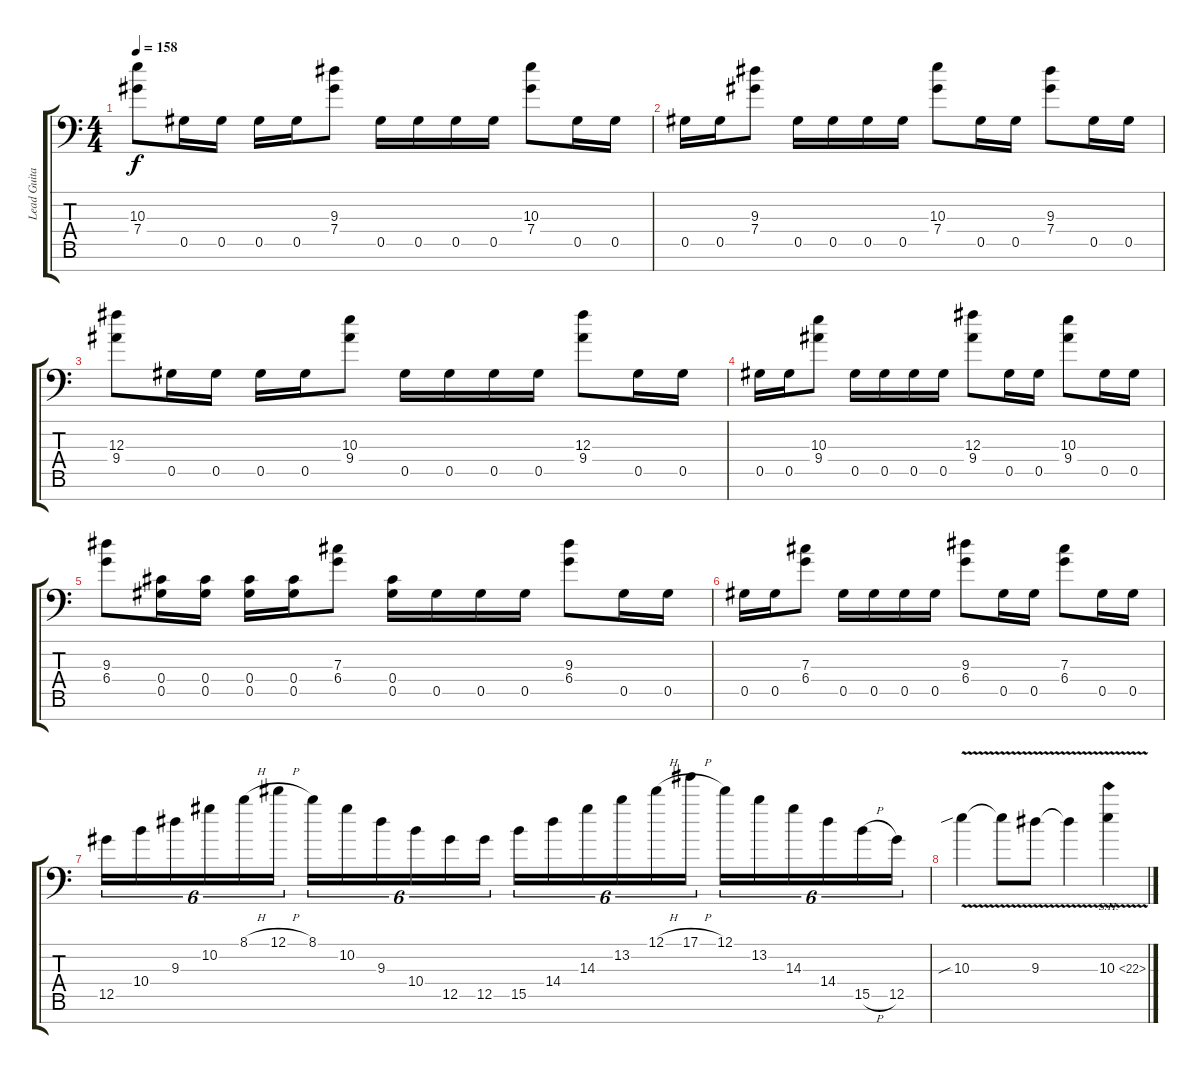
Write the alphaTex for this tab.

\track ("Lead Guitar" "Lead Guita") {instrument distortionguitar}
\staff {score tabs}
\tuning (Eb4 Bb3 Gb3 Db3 Ab2 Eb2 Bb1) {hide}
\ts (4 4)
\tempo 158
\clef f4
\ks c
(10.3 7.4).8{dy f} 0.5.16 0.5.16 0.5.16 0.5.16 (9.3 7.4).8 0.5.16 0.5.16 0.5.16 0.5.16 (10.3 7.4).8 0.5.16 0.5.16 |
0.5.16 0.5.16 (9.3 7.4).8 0.5.16 0.5.16 0.5.16 0.5.16 (10.3 7.4).8 0.5.16 0.5.16 (9.3 7.4).8 0.5.16 0.5.16 |
(12.3 9.4).8 0.5.16 0.5.16 0.5.16 0.5.16 (10.3 9.4).8 0.5.16 0.5.16 0.5.16 0.5.16 (12.3 9.4).8 0.5.16 0.5.16 |
0.5.16 0.5.16 (10.3 9.4).8 0.5.16 0.5.16 0.5.16 0.5.16 (12.3 9.4).8 0.5.16 0.5.16 (10.3 9.4).8 0.5.16 0.5.16 |
(9.3 6.4).8 (0.4 0.5).16 (0.4 0.5).16 (0.4 0.5).16 (0.4 0.5).16 (7.3 6.4).8 (0.4 0.5).16 0.5.16 0.5.16 0.5.16 (9.3 6.4).8 0.5.16 0.5.16 |
0.5.16 0.5.16 (7.3 6.4).8 0.5.16 0.5.16 0.5.16 0.5.16 (9.3 6.4).8 0.5.16 0.5.16 (7.3 6.4).8 0.5.16 0.5.16 |
12.5.16{tu (6 4)} 10.4.16{tu (6 4)} 9.3.16{tu (6 4)} 10.2.16{tu (6 4)} 8.1{h}.16{tu (6 4)} 12.1{h}.16{tu (6 4)} 8.1.16{tu (6 4)} 10.2.16{tu (6 4)} 9.3.16{tu (6 4)} 10.4.16{tu (6 4)} 12.5.16{tu (6 4)} 12.5.16{tu (6 4)} 15.5.16{tu (6 4)} 14.4.16{tu (6 4)} 14.3.16{tu (6 4)} 13.2.16{tu (6 4)} 12.1{h}.16{tu (6 4)} 17.1{h}.16{tu (6 4)} 12.1.16{tu (6 4)} 13.2.16{tu (6 4)} 14.3.16{tu (6 4)} 14.4.16{tu (6 4)} 15.5{h}.16{tu (6 4)} 12.5.16{tu (6 4)} |
10.3{v sib}.4 10.3{t}.8 9.3{v}.8 9.3{t}.4 10.3{sh 12 v}.4
